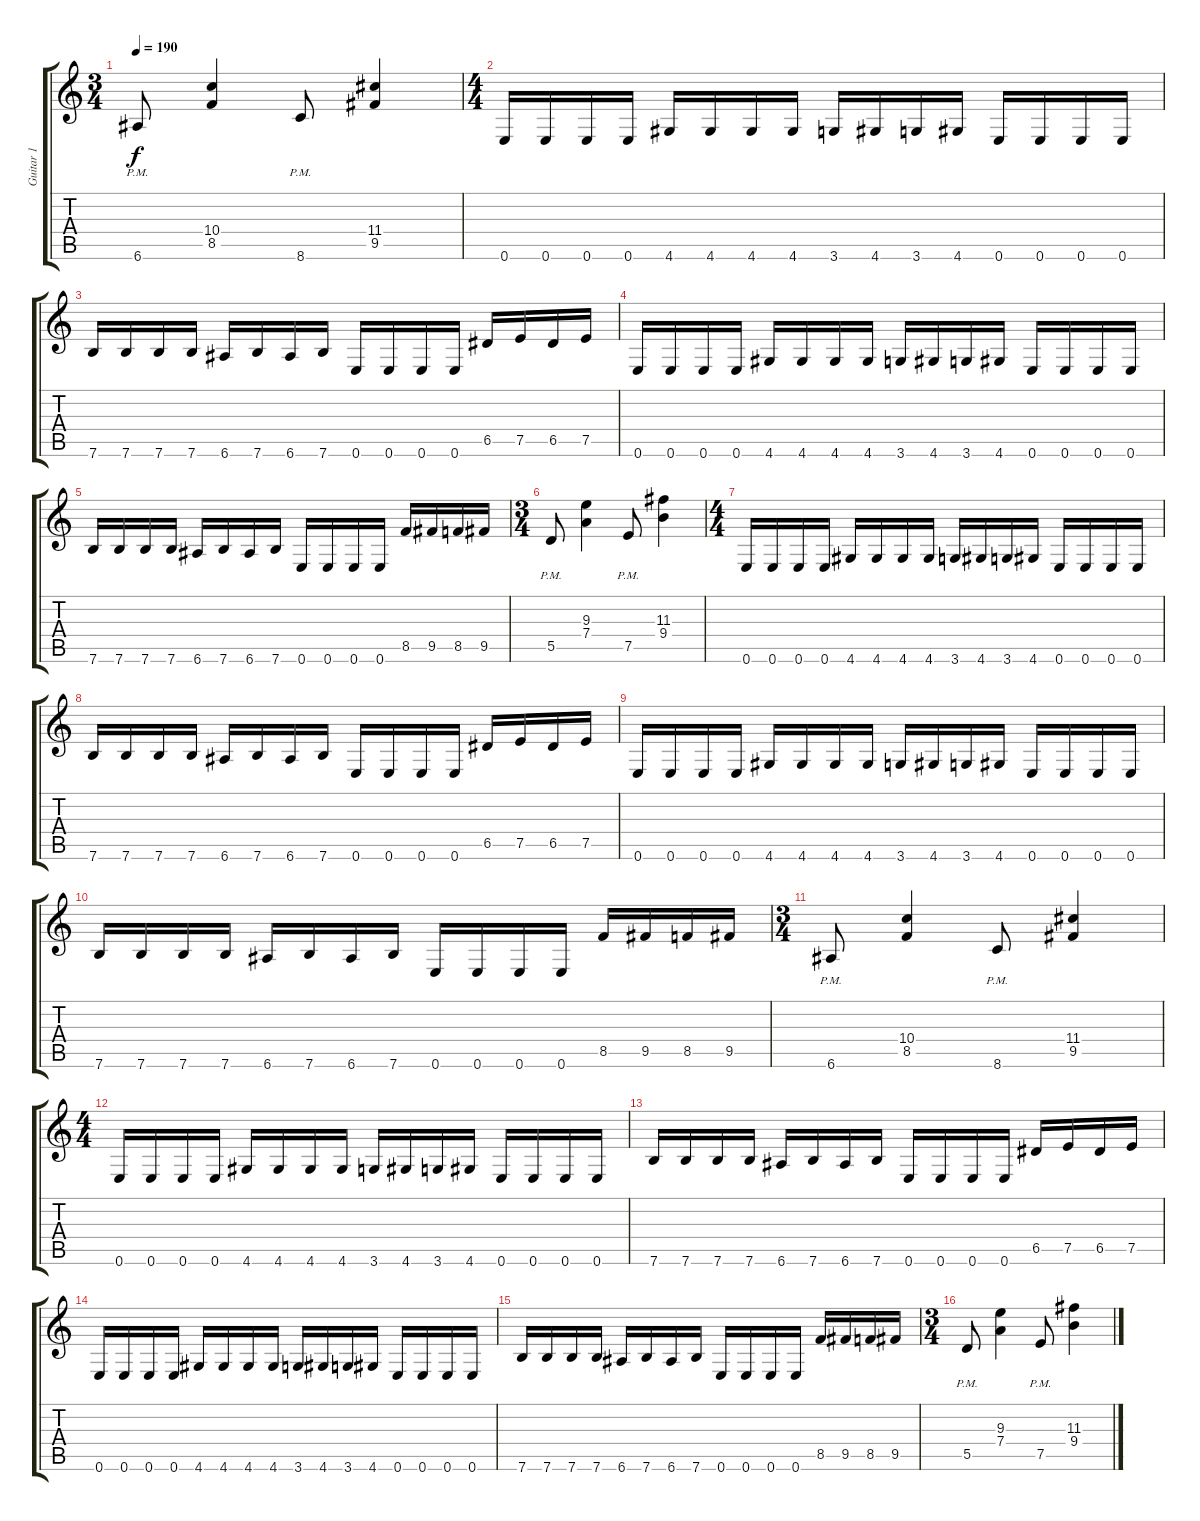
\track ("Guitar 1" "Guitar 1") {instrument distortionguitar}
\staff {score tabs}
\tuning (E4 B3 G3 D3 A2 E2) {hide}
\ts (3 4)
\tempo 190
\clef g2
\ks c
6.6{pm}.8{dy f} (10.4 8.5).4 8.6{pm}.8 (11.4 9.5).4 |
\ts (4 4)
0.6.16 0.6.16 0.6.16 0.6.16 4.6.16 4.6.16 4.6.16 4.6.16 3.6.16 4.6.16 3.6.16 4.6.16 0.6.16 0.6.16 0.6.16 0.6.16 |
7.6.16 7.6.16 7.6.16 7.6.16 6.6.16 7.6.16 6.6.16 7.6.16 0.6.16 0.6.16 0.6.16 0.6.16 6.5.16 7.5.16 6.5.16 7.5.16 |
0.6.16 0.6.16 0.6.16 0.6.16 4.6.16 4.6.16 4.6.16 4.6.16 3.6.16 4.6.16 3.6.16 4.6.16 0.6.16 0.6.16 0.6.16 0.6.16 |
7.6.16 7.6.16 7.6.16 7.6.16 6.6.16 7.6.16 6.6.16 7.6.16 0.6.16 0.6.16 0.6.16 0.6.16 8.5.16 9.5.16 8.5.16 9.5.16 |
\ts (3 4)
5.5{pm}.8 (9.3 7.4).4 7.5{pm}.8 (11.3 9.4).4 |
\ts (4 4)
0.6.16 0.6.16 0.6.16 0.6.16 4.6.16 4.6.16 4.6.16 4.6.16 3.6.16 4.6.16 3.6.16 4.6.16 0.6.16 0.6.16 0.6.16 0.6.16 |
7.6.16 7.6.16 7.6.16 7.6.16 6.6.16 7.6.16 6.6.16 7.6.16 0.6.16 0.6.16 0.6.16 0.6.16 6.5.16 7.5.16 6.5.16 7.5.16 |
0.6.16 0.6.16 0.6.16 0.6.16 4.6.16 4.6.16 4.6.16 4.6.16 3.6.16 4.6.16 3.6.16 4.6.16 0.6.16 0.6.16 0.6.16 0.6.16 |
7.6.16 7.6.16 7.6.16 7.6.16 6.6.16 7.6.16 6.6.16 7.6.16 0.6.16 0.6.16 0.6.16 0.6.16 8.5.16 9.5.16 8.5.16 9.5.16 |
\ts (3 4)
6.6{pm}.8 (10.4 8.5).4 8.6{pm}.8 (11.4 9.5).4 |
\ts (4 4)
0.6.16 0.6.16 0.6.16 0.6.16 4.6.16 4.6.16 4.6.16 4.6.16 3.6.16 4.6.16 3.6.16 4.6.16 0.6.16 0.6.16 0.6.16 0.6.16 |
7.6.16 7.6.16 7.6.16 7.6.16 6.6.16 7.6.16 6.6.16 7.6.16 0.6.16 0.6.16 0.6.16 0.6.16 6.5.16 7.5.16 6.5.16 7.5.16 |
0.6.16 0.6.16 0.6.16 0.6.16 4.6.16 4.6.16 4.6.16 4.6.16 3.6.16 4.6.16 3.6.16 4.6.16 0.6.16 0.6.16 0.6.16 0.6.16 |
7.6.16 7.6.16 7.6.16 7.6.16 6.6.16 7.6.16 6.6.16 7.6.16 0.6.16 0.6.16 0.6.16 0.6.16 8.5.16 9.5.16 8.5.16 9.5.16 |
\ts (3 4)
5.5{pm}.8 (9.3 7.4).4 7.5{pm}.8 (11.3 9.4).4
